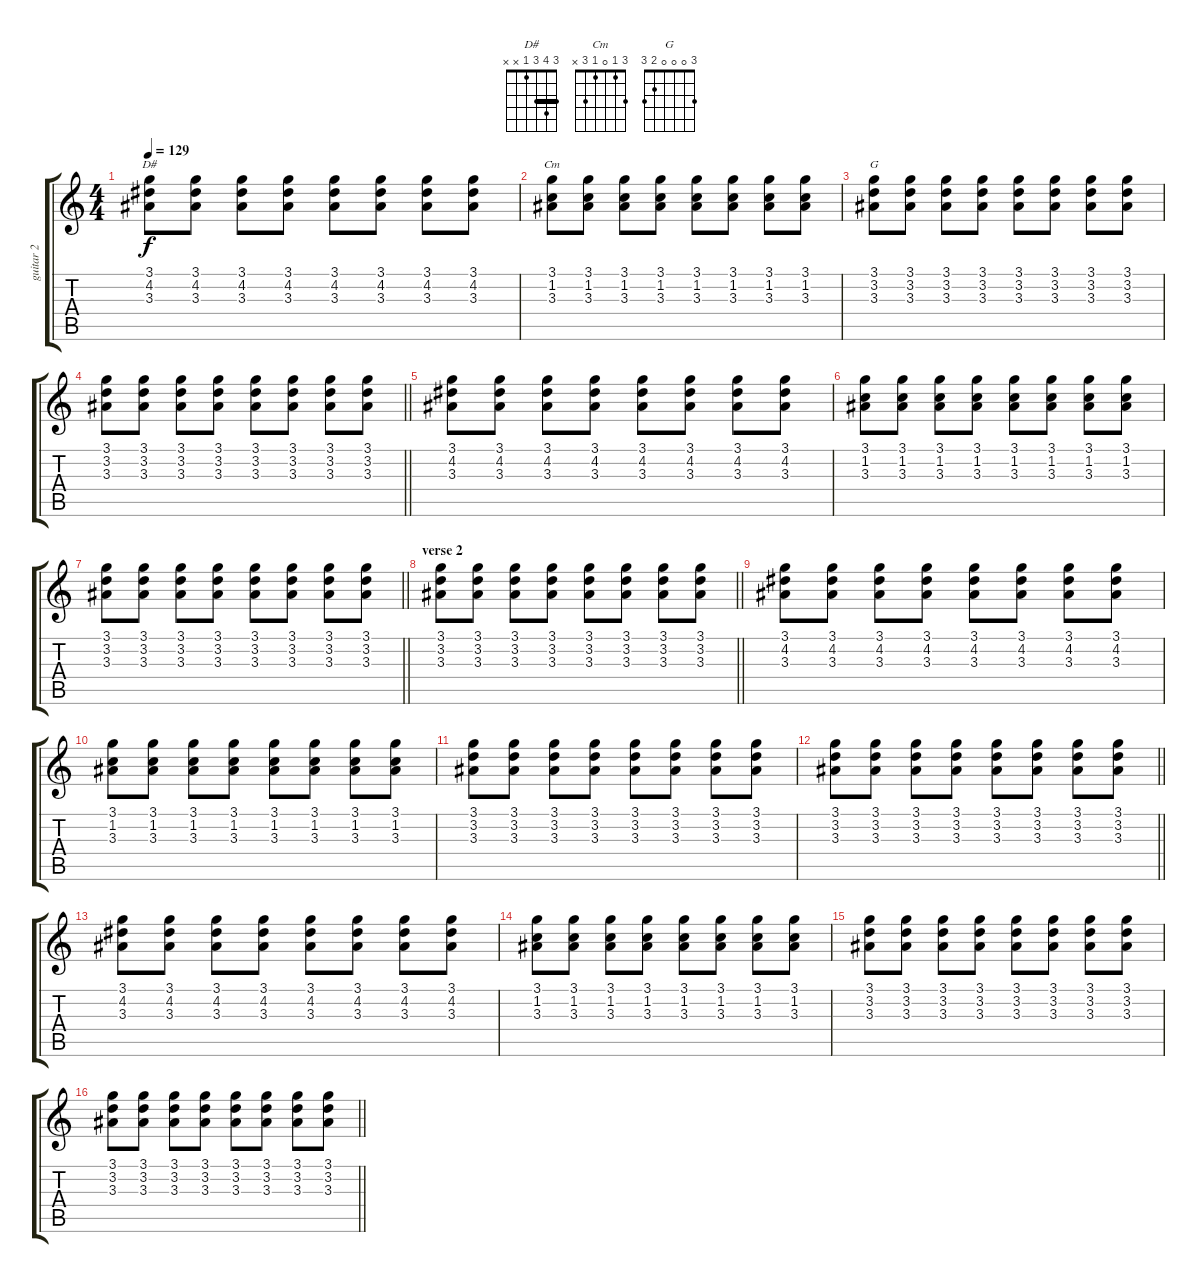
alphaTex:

\track ("guitar 2" "guitar 2") {instrument electricguitarclean}
\staff {score tabs}
\tuning (E4 B3 G3 D3 A2 E2) {hide}
\chord ("D#" 3 4 3 1 x x) {barre 3}
\chord ("Cm" 3 1 0 1 3 x)
\chord ("G" 3 0 0 0 2 3)
\ts (4 4)
\tempo 129
\clef g2
\ks c
(3.1 4.2 3.3).8{ch "D#" dy f} (3.1 4.2 3.3).8 (3.1 4.2 3.3).8 (3.1 4.2 3.3).8 (3.1 4.2 3.3).8 (3.1 4.2 3.3).8 (3.1 4.2 3.3).8 (3.1 4.2 3.3).8 |
(3.1 1.2 3.3).8{ch "Cm"} (3.1 1.2 3.3).8 (3.1 1.2 3.3).8 (3.1 1.2 3.3).8 (3.1 1.2 3.3).8 (3.1 1.2 3.3).8 (3.1 1.2 3.3).8 (3.1 1.2 3.3).8 |
(3.1 3.2 3.3).8{ch "G"} (3.1 3.2 3.3).8 (3.1 3.2 3.3).8 (3.1 3.2 3.3).8 (3.1 3.2 3.3).8 (3.1 3.2 3.3).8 (3.1 3.2 3.3).8 (3.1 3.2 3.3).8 |
\barLineRight lightlight
(3.1 3.2 3.3).8 (3.1 3.2 3.3).8 (3.1 3.2 3.3).8 (3.1 3.2 3.3).8 (3.1 3.2 3.3).8 (3.1 3.2 3.3).8 (3.1 3.2 3.3).8 (3.1 3.2 3.3).8 |
(3.1 4.2 3.3).8 (3.1 4.2 3.3).8 (3.1 4.2 3.3).8 (3.1 4.2 3.3).8 (3.1 4.2 3.3).8 (3.1 4.2 3.3).8 (3.1 4.2 3.3).8 (3.1 4.2 3.3).8 |
(3.1 1.2 3.3).8 (3.1 1.2 3.3).8 (3.1 1.2 3.3).8 (3.1 1.2 3.3).8 (3.1 1.2 3.3).8 (3.1 1.2 3.3).8 (3.1 1.2 3.3).8 (3.1 1.2 3.3).8 |
\barLineRight lightlight
(3.1 3.2 3.3).8 (3.1 3.2 3.3).8 (3.1 3.2 3.3).8 (3.1 3.2 3.3).8 (3.1 3.2 3.3).8 (3.1 3.2 3.3).8 (3.1 3.2 3.3).8 (3.1 3.2 3.3).8 |
\section ("" "verse 2")
\barLineRight lightlight
(3.1 3.2 3.3).8 (3.1 3.2 3.3).8 (3.1 3.2 3.3).8 (3.1 3.2 3.3).8 (3.1 3.2 3.3).8 (3.1 3.2 3.3).8 (3.1 3.2 3.3).8 (3.1 3.2 3.3).8 |
(3.1 4.2 3.3).8 (3.1 4.2 3.3).8 (3.1 4.2 3.3).8 (3.1 4.2 3.3).8 (3.1 4.2 3.3).8 (3.1 4.2 3.3).8 (3.1 4.2 3.3).8 (3.1 4.2 3.3).8 |
(3.1 1.2 3.3).8 (3.1 1.2 3.3).8 (3.1 1.2 3.3).8 (3.1 1.2 3.3).8 (3.1 1.2 3.3).8 (3.1 1.2 3.3).8 (3.1 1.2 3.3).8 (3.1 1.2 3.3).8 |
(3.1 3.2 3.3).8 (3.1 3.2 3.3).8 (3.1 3.2 3.3).8 (3.1 3.2 3.3).8 (3.1 3.2 3.3).8 (3.1 3.2 3.3).8 (3.1 3.2 3.3).8 (3.1 3.2 3.3).8 |
\barLineRight lightlight
(3.1 3.2 3.3).8 (3.1 3.2 3.3).8 (3.1 3.2 3.3).8 (3.1 3.2 3.3).8 (3.1 3.2 3.3).8 (3.1 3.2 3.3).8 (3.1 3.2 3.3).8 (3.1 3.2 3.3).8 |
(3.1 4.2 3.3).8 (3.1 4.2 3.3).8 (3.1 4.2 3.3).8 (3.1 4.2 3.3).8 (3.1 4.2 3.3).8 (3.1 4.2 3.3).8 (3.1 4.2 3.3).8 (3.1 4.2 3.3).8 |
(3.1 1.2 3.3).8 (3.1 1.2 3.3).8 (3.1 1.2 3.3).8 (3.1 1.2 3.3).8 (3.1 1.2 3.3).8 (3.1 1.2 3.3).8 (3.1 1.2 3.3).8 (3.1 1.2 3.3).8 |
(3.1 3.2 3.3).8 (3.1 3.2 3.3).8 (3.1 3.2 3.3).8 (3.1 3.2 3.3).8 (3.1 3.2 3.3).8 (3.1 3.2 3.3).8 (3.1 3.2 3.3).8 (3.1 3.2 3.3).8 |
\barLineRight lightlight
(3.1 3.2 3.3).8 (3.1 3.2 3.3).8 (3.1 3.2 3.3).8 (3.1 3.2 3.3).8 (3.1 3.2 3.3).8 (3.1 3.2 3.3).8 (3.1 3.2 3.3).8 (3.1 3.2 3.3).8
